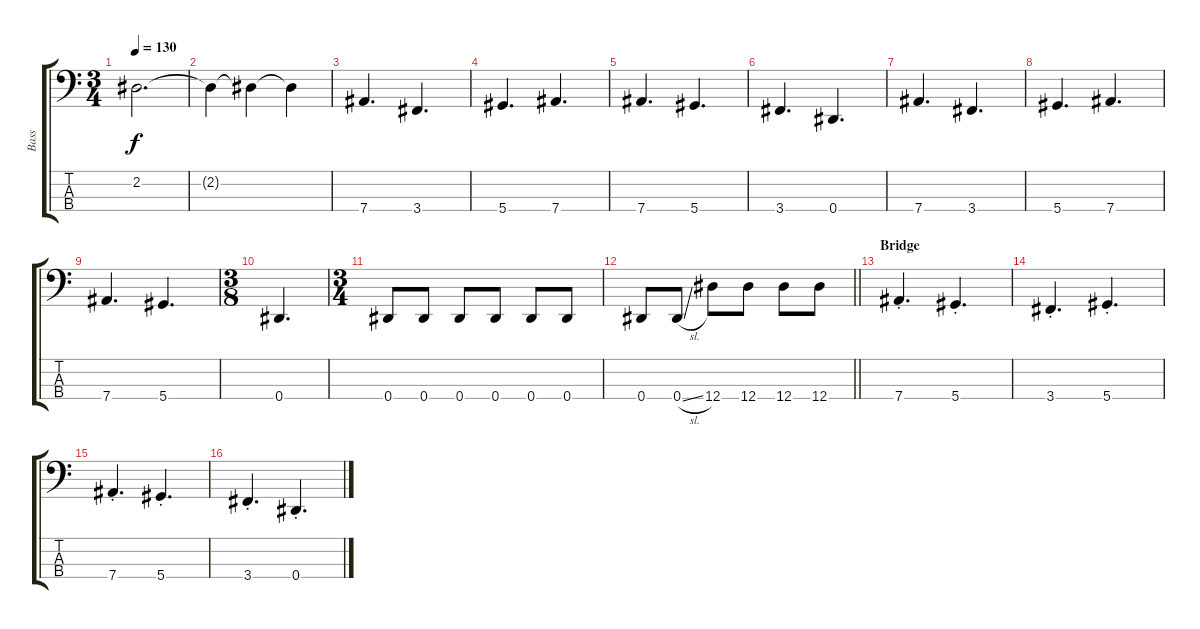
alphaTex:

\track ("Bass" "Bass") {instrument electricbasspick}
\staff {score tabs}
\tuning (Gb2 Db2 Ab1 Eb1) {hide}
\ts (3 4)
\tempo 130
\clef f4
\ks c
2.2.2{d dy f} |
2.2{t}.4 2.2{t}.4 2.2{t}.4 |
7.4.4{d} 3.4.4{d} |
5.4.4{d} 7.4.4{d} |
7.4.4{d} 5.4.4{d} |
3.4.4{d} 0.4.4{d} |
7.4.4{d} 3.4.4{d} |
5.4.4{d} 7.4.4{d} |
7.4.4{d} 5.4.4{d} |
\ts (3 8)
0.4.4{d} |
\ts (3 4)
0.4.8 0.4.8 0.4.8 0.4.8 0.4.8 0.4.8 |
\barLineRight lightlight
0.4.8 0.4{sl}.8 12.4.8 12.4.8 12.4.8 12.4.8 |
\section ("" "Bridge")
7.4{st}.4{d} 5.4{st}.4{d} |
3.4{st}.4{d} 5.4{st}.4{d} |
7.4{st}.4{d} 5.4{st}.4{d} |
3.4{st}.4{d} 0.4{st}.4{d}
